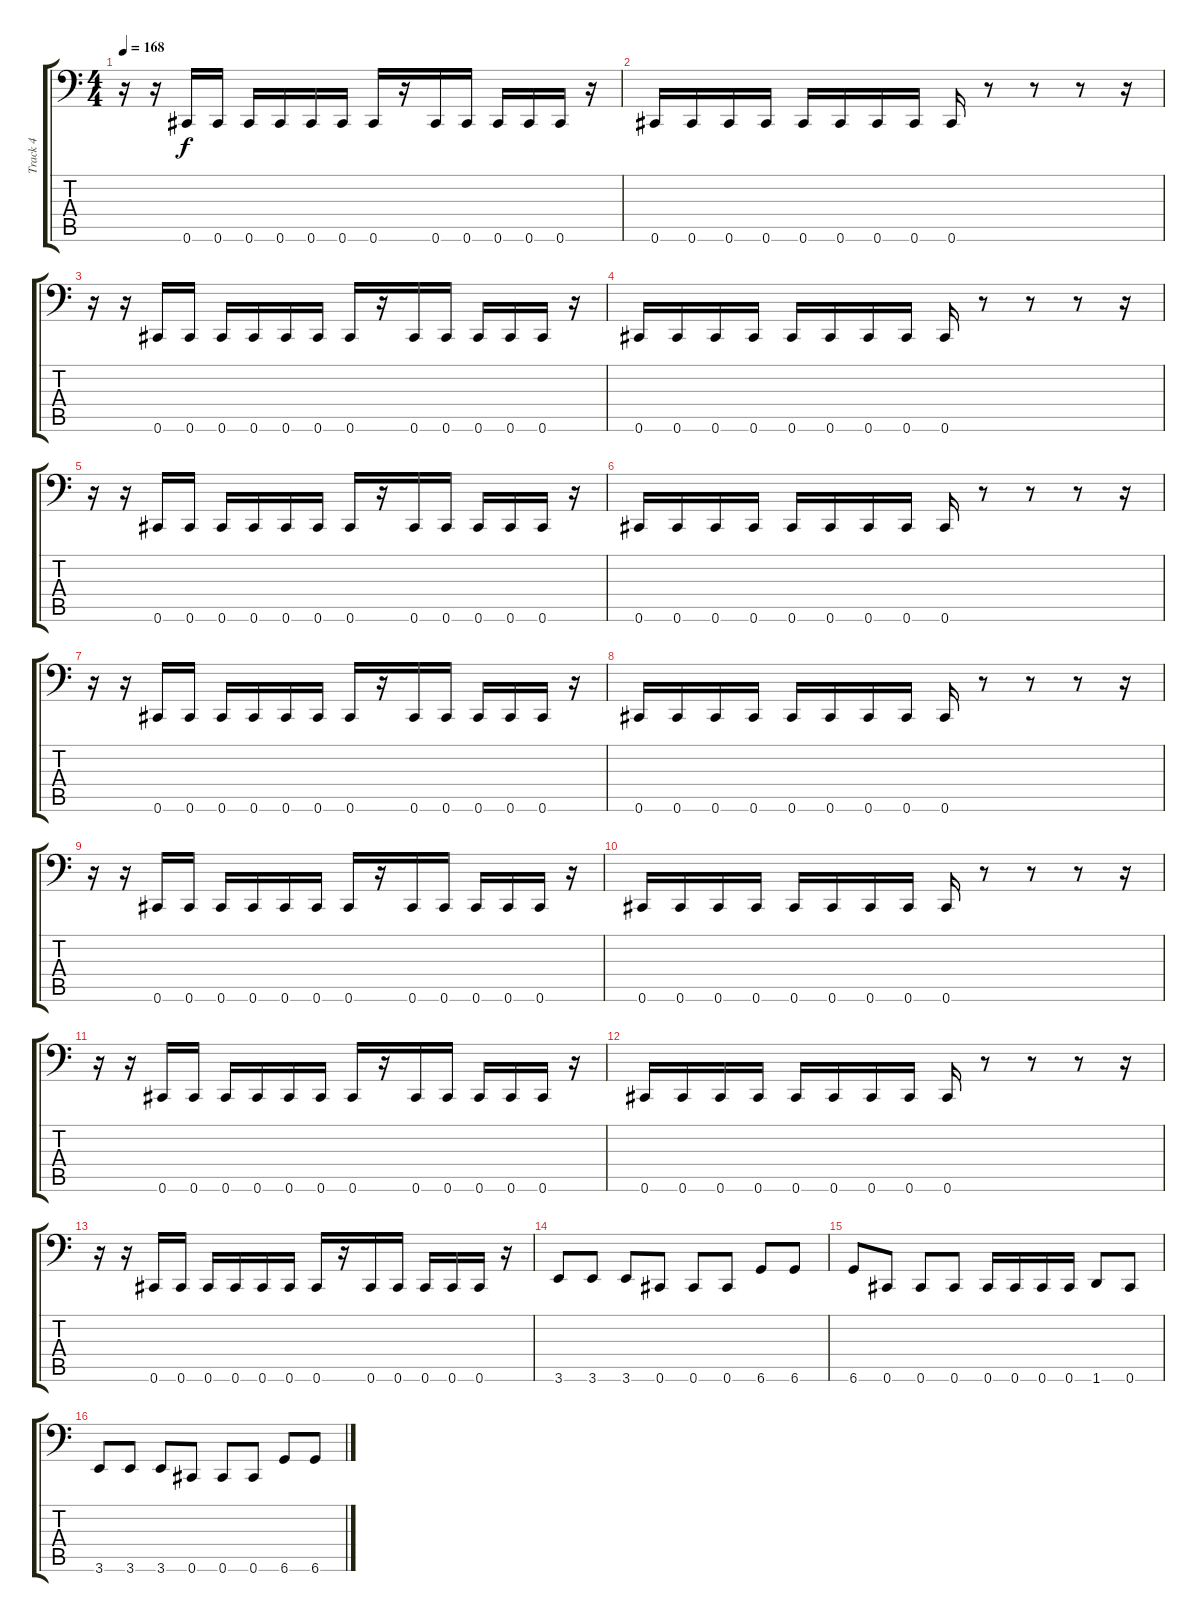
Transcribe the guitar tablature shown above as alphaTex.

\track ("Track 4" "Track 4") {instrument electricbasspick}
\staff {score tabs}
\tuning (Eb3 Bb2 Gb2 Db2 Ab1 Db1) {hide}
\ts (4 4)
\tempo 168
\clef f4
\ks c
r.16{dy f} r.16 0.6.16 0.6.16 0.6.16 0.6.16 0.6.16 0.6.16 0.6.16 r.16 0.6.16 0.6.16 0.6.16 0.6.16 0.6.16 r.16 |
0.6.16 0.6.16 0.6.16 0.6.16 0.6.16 0.6.16 0.6.16 0.6.16 0.6.16 r.8 r.8 r.8 r.16 |
r.16 r.16 0.6.16 0.6.16 0.6.16 0.6.16 0.6.16 0.6.16 0.6.16 r.16 0.6.16 0.6.16 0.6.16 0.6.16 0.6.16 r.16 |
0.6.16 0.6.16 0.6.16 0.6.16 0.6.16 0.6.16 0.6.16 0.6.16 0.6.16 r.8 r.8 r.8 r.16 |
r.16 r.16 0.6.16 0.6.16 0.6.16 0.6.16 0.6.16 0.6.16 0.6.16 r.16 0.6.16 0.6.16 0.6.16 0.6.16 0.6.16 r.16 |
0.6.16 0.6.16 0.6.16 0.6.16 0.6.16 0.6.16 0.6.16 0.6.16 0.6.16 r.8 r.8 r.8 r.16 |
r.16 r.16 0.6.16 0.6.16 0.6.16 0.6.16 0.6.16 0.6.16 0.6.16 r.16 0.6.16 0.6.16 0.6.16 0.6.16 0.6.16 r.16 |
0.6.16 0.6.16 0.6.16 0.6.16 0.6.16 0.6.16 0.6.16 0.6.16 0.6.16 r.8 r.8 r.8 r.16 |
r.16 r.16 0.6.16 0.6.16 0.6.16 0.6.16 0.6.16 0.6.16 0.6.16 r.16 0.6.16 0.6.16 0.6.16 0.6.16 0.6.16 r.16 |
0.6.16 0.6.16 0.6.16 0.6.16 0.6.16 0.6.16 0.6.16 0.6.16 0.6.16 r.8 r.8 r.8 r.16 |
r.16 r.16 0.6.16 0.6.16 0.6.16 0.6.16 0.6.16 0.6.16 0.6.16 r.16 0.6.16 0.6.16 0.6.16 0.6.16 0.6.16 r.16 |
0.6.16 0.6.16 0.6.16 0.6.16 0.6.16 0.6.16 0.6.16 0.6.16 0.6.16 r.8 r.8 r.8 r.16 |
r.16 r.16 0.6.16 0.6.16 0.6.16 0.6.16 0.6.16 0.6.16 0.6.16 r.16 0.6.16 0.6.16 0.6.16 0.6.16 0.6.16 r.16 |
3.6.8 3.6.8 3.6.8 0.6.8 0.6.8 0.6.8 6.6.8 6.6.8 |
6.6.8 0.6.8 0.6.8 0.6.8 0.6.16 0.6.16 0.6.16 0.6.16 1.6.8 0.6.8 |
3.6.8 3.6.8 3.6.8 0.6.8 0.6.8 0.6.8 6.6.8 6.6.8
